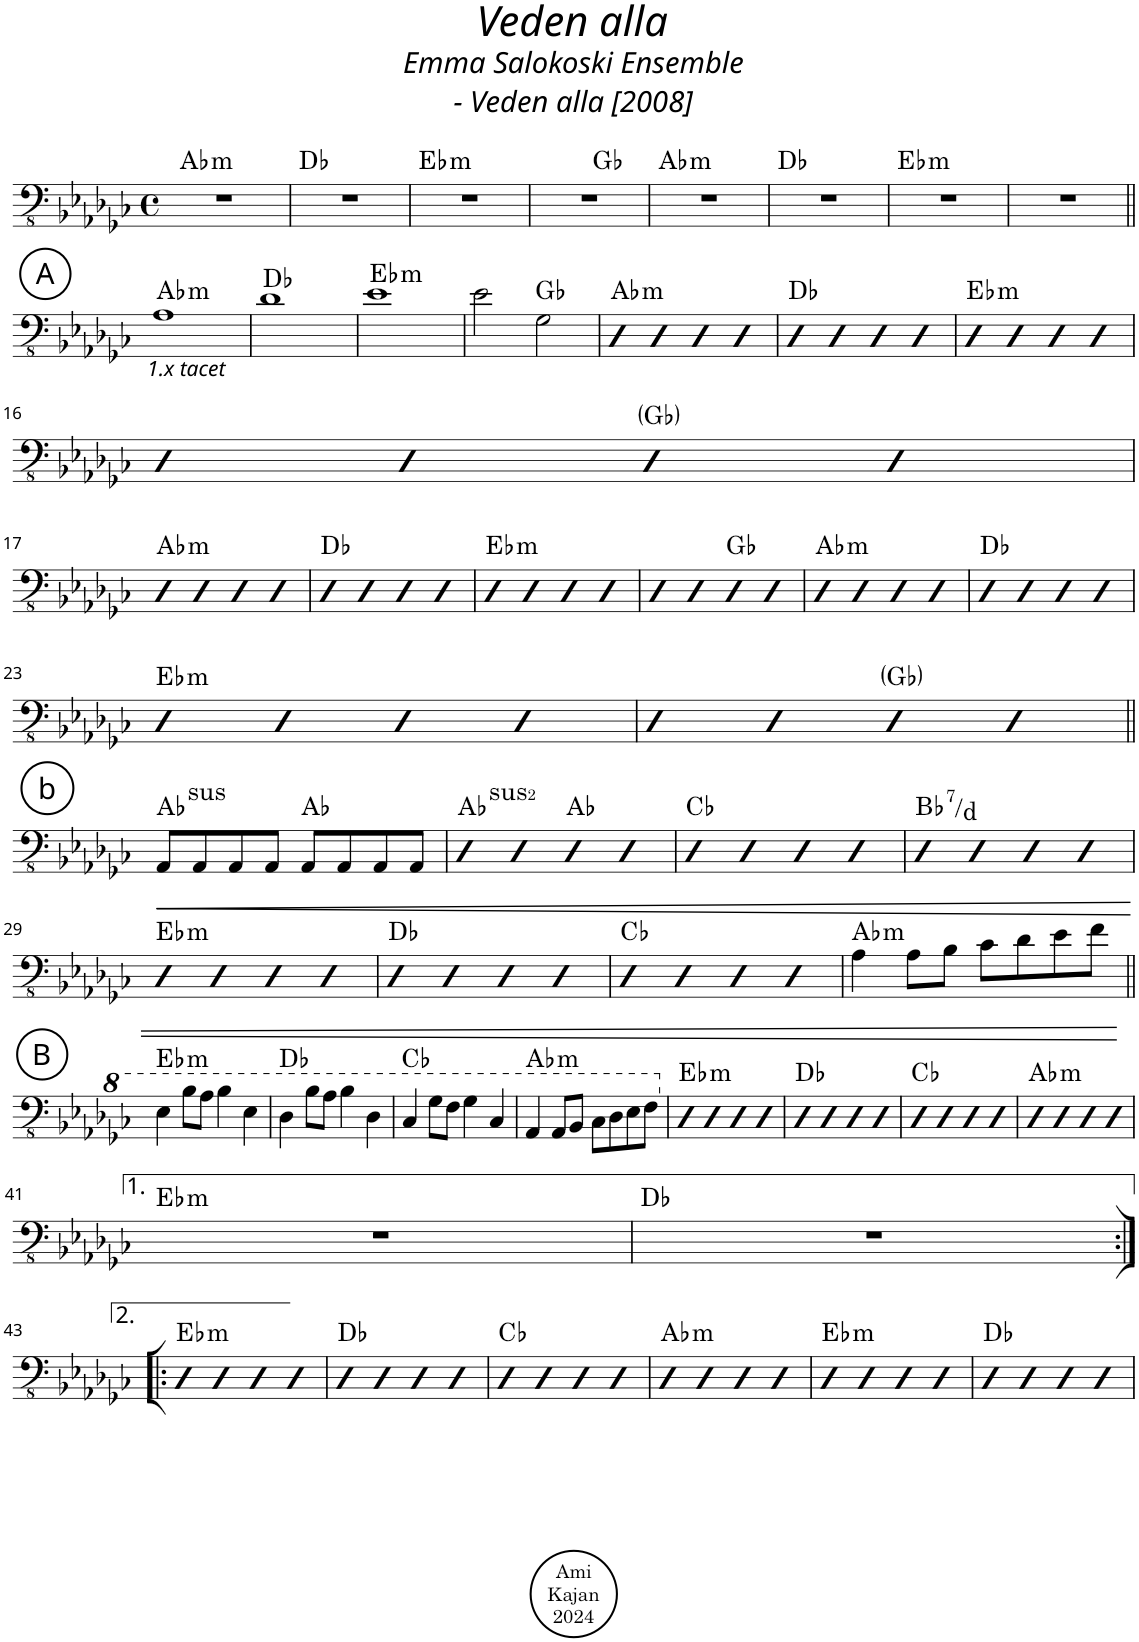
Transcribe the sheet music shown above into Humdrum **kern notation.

**kern	**dynam	**harte
*part1	*part1	*part1
*staff1	*staff1	*
*I"Acoustic Bass	*	*
*I'Bass	*	*
*clefFv4	*	*
*k[b-e-a-d-g-c-]	*	*
*M4/4	*	*
*met(c)	*	*
=1	=1	=1
!	!	!LO:H:kt=m
1r	.	Ab:min
=2	=2	=2
1r	.	Db:maj
=3	=3	=3
!	!	!LO:H:kt=m
1r	.	Eb:min
=4	=4	=4
*^	*	*
1r	2ryy	.	.
.	2ryy	.	Gb:maj
=5	=5	=5	=5
!	!	!	!LO:H:kt=m
*v	*v	*	*
1r	.	Ab:min
=6	=6	=6
1r	.	Db:maj
=7	=7	=7
!	!	!LO:H:kt=m
1r	.	Eb:min
=8	=8	=8
1r	.	.
!!LO:LB:g=z
!!LO:REH:place=s1:a:cj:enc=circle:fs=14:t=A
=9||	=9||	=9||
!LO:TX:b:i:t=1.x tacet	!	!LO:H:kt=m
1AA-	.	Ab:min
=10	=10	=10
1D-	.	Db:maj
=11	=11	=11
!	!	!LO:H:kt=m
1E-	.	Eb:min
=12	=12	=12
2E-\	.	.
2GG-\	.	Gb:maj
=13	=13	=13
!	!	!LO:H:kt=m
4DD-	.	Ab:min
4DD-	.	.
4DD-	.	.
4DD-	.	.
=14	=14	=14
4DD-	.	Db:maj
4DD-	.	.
4DD-	.	.
4DD-	.	.
=15	=15	=15
!	!	!LO:H:kt=m
4DD-	.	Eb:min
4DD-	.	.
4DD-	.	.
4DD-	.	.
!!LO:LB:g=z
=16	=16	=16
4DD-	.	.
4DD-	.	.
4DD-	.	Gb:maj
4DD-	.	.
!!LO:LB:g=z
=17	=17	=17
!	!	!LO:H:kt=m
4DD-	.	Ab:min
4DD-	.	.
4DD-	.	.
4DD-	.	.
=18	=18	=18
4DD-	.	Db:maj
4DD-	.	.
4DD-	.	.
4DD-	.	.
=19	=19	=19
!	!	!LO:H:kt=m
4DD-	.	Eb:min
4DD-	.	.
4DD-	.	.
4DD-	.	.
=20	=20	=20
4DD-	.	.
4DD-	.	.
4DD-	.	Gb:maj
4DD-	.	.
=21	=21	=21
!	!	!LO:H:kt=m
4DD-	.	Ab:min
4DD-	.	.
4DD-	.	.
4DD-	.	.
=22	=22	=22
4DD-	.	Db:maj
4DD-	.	.
4DD-	.	.
4DD-	.	.
!!LO:LB:g=z
=23	=23	=23
!	!	!LO:H:kt=m
4DD-	.	Eb:min
4DD-	.	.
4DD-	.	.
4DD-	.	.
=24	=24	=24
4DD-	.	.
4DD-	.	.
4DD-	.	Gb:maj
4DD-	.	.
!!LO:LB:g=z
!!LO:REH:place=s1:a:cj:enc=circle:fs=14:t=b
=25||	=25||	=25||
!	!LO:HP:b	!LO:H:kt=sus
8AAA-/L	<	Ab:sus4
8AAA-/	.	.
8AAA-/	.	.
8AAA-/J	.	.
8AAA-/L	.	Ab:maj
8AAA-/	.	.
8AAA-/	.	.
8AAA-/J	.	.
=26	=26	=26
!	!	!LO:H:kt=2
4DD-	.	Ab:(1,2,5)
4DD-	.	.
4DD-	.	Ab:maj
4DD-	.	.
=27	=27	=27
4DD-	.	Cb:maj
4DD-	.	.
4DD-	.	.
4DD-	.	.
=28	=28	=28
!	!	!LO:H:kt=7
4DD-	.	Bb:7/3
4DD-	.	.
4DD-	.	.
4DD-	.	.
!!LO:LB:g=z
=29	=29	=29
!	!	!LO:H:kt=m
4DD-	.	Eb:min
4DD-	.	.
4DD-	.	.
4DD-	.	.
=30	=30	=30
4DD-	.	Db:maj
4DD-	.	.
4DD-	.	.
4DD-	.	.
=31	=31	=31
4DD-	.	Cb:maj
4DD-	.	.
4DD-	.	.
4DD-	.	.
=32	=32	=32
!	!	!LO:H:kt=m
4AA-\	.	Ab:min
8AA-\L	.	.
8BB-\J	.	.
8C-\L	.	.
8D-\	.	.
8E-\	.	.
8F\J	.	.
.	[	.
!!LO:LB:g=z
!!LO:REH:place=s1:a:cj:enc=circle:fs=14:t=B
=33||	=33||	=33||
*8va	*	*
!	!	!LO:H:kt=m
4E-\	.	Eb:min
8B-\L	.	.
8A-\J	.	.
4B-\	.	.
4E-\	.	.
=34	=34	=34
4D-\	.	Db:maj
8B-\L	.	.
8A-\J	.	.
4B-\	.	.
4D-\	.	.
=35	=35	=35
4C-/	.	Cb:maj
8G-\L	.	.
8F\J	.	.
4G-\	.	.
4C-/	.	.
=36	=36	=36
!	!	!LO:H:kt=m
4AA-/	.	Ab:min
8AA-/L	.	.
8BB-/J	.	.
8C-\L	.	.
8D-\	.	.
8E-\	.	.
8F\J	.	.
=37	=37	=37
*X8va	*	*
!	!	!LO:H:kt=m
4DD-	.	Eb:min
4DD-	.	.
4DD-	.	.
4DD-	.	.
=38	=38	=38
4DD-	.	Db:maj
4DD-	.	.
4DD-	.	.
4DD-	.	.
=39	=39	=39
4DD-	.	Cb:maj
4DD-	.	.
4DD-	.	.
4DD-	.	.
=40	=40	=40
!	!	!LO:H:kt=m
4DD-	.	Ab:min
4DD-	.	.
4DD-	.	.
4DD-	.	.
!!LO:LB:g=z
=41	=41	=41
!	!	!LO:H:kt=m
1r	.	Eb:min
=42	=42	=42
1r	.	Db:maj
!!LO:LB:g=z
=43:|!|:	=43:|!|:	=43:|!|:
!	!	!LO:H:kt=m
4DD-	.	Eb:min
4DD-	.	.
4DD-	.	.
4DD-	.	.
=44	=44	=44
4DD-	.	Db:maj
4DD-	.	.
4DD-	.	.
4DD-	.	.
=45	=45	=45
4DD-	.	Cb:maj
4DD-	.	.
4DD-	.	.
4DD-	.	.
=46	=46	=46
!	!	!LO:H:kt=m
4DD-	.	Ab:min
4DD-	.	.
4DD-	.	.
4DD-	.	.
=47	=47	=47
!	!	!LO:H:kt=m
4DD-	.	Eb:min
4DD-	.	.
4DD-	.	.
4DD-	.	.
=48	=48	=48
4DD-	.	Db:maj
4DD-	.	.
4DD-	.	.
4DD-	.	.
=	=	=
*-	*-	*-
